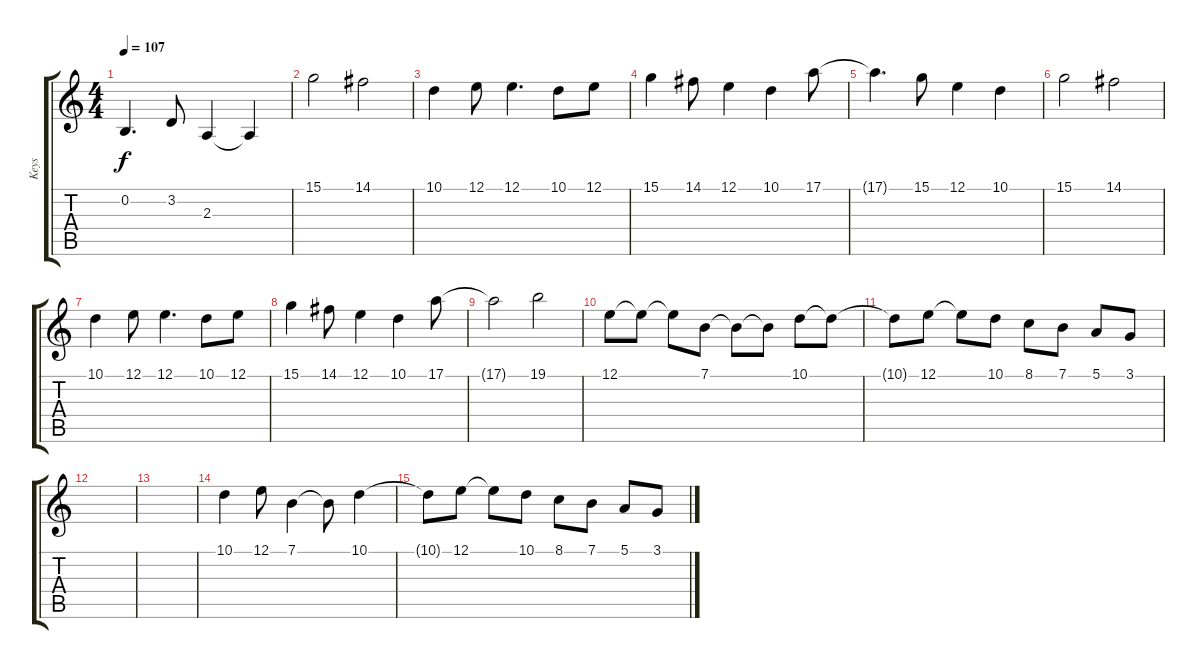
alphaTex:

\track ("Keys" "Keys") {instrument stringensemble1}
\staff {score tabs}
\tuning (E4 B3 G3 D3 A2 E2) {hide}
\ts (4 4)
\tempo 107
\clef g2
\ks c
0.2{t}.4{d dy f} 3.2.8 2.3.4 2.3{t}.4 |
15.1.2 14.1.2 |
10.1.4 12.1.8 12.1.4{d} 10.1.8 12.1.8 |
15.1.4 14.1.8 12.1.4 10.1.4 17.1.8 |
17.1{t}.4{d} 15.1.8 12.1.4 10.1.4 |
15.1.2 14.1.2 |
10.1.4 12.1.8 12.1.4{d} 10.1.8 12.1.8 |
15.1.4 14.1.8 12.1.4 10.1.4 17.1.8 |
17.1{t}.2 19.1.2 |
12.1.8 12.1{t}.8 12.1{t}.8 7.1.8 7.1{t}.8 7.1{t}.8 10.1.8 10.1{t}.8 |
10.1{t}.8 12.1.8 12.1{t}.8 10.1.8 8.1.8 7.1.8 5.1.8 3.1.8 |
|
|
10.1.4 12.1.8 7.1.4 7.1{t}.8 10.1.4 |
10.1{t}.8 12.1.8 12.1{t}.8 10.1.8 8.1.8 7.1.8 5.1.8 3.1.8
